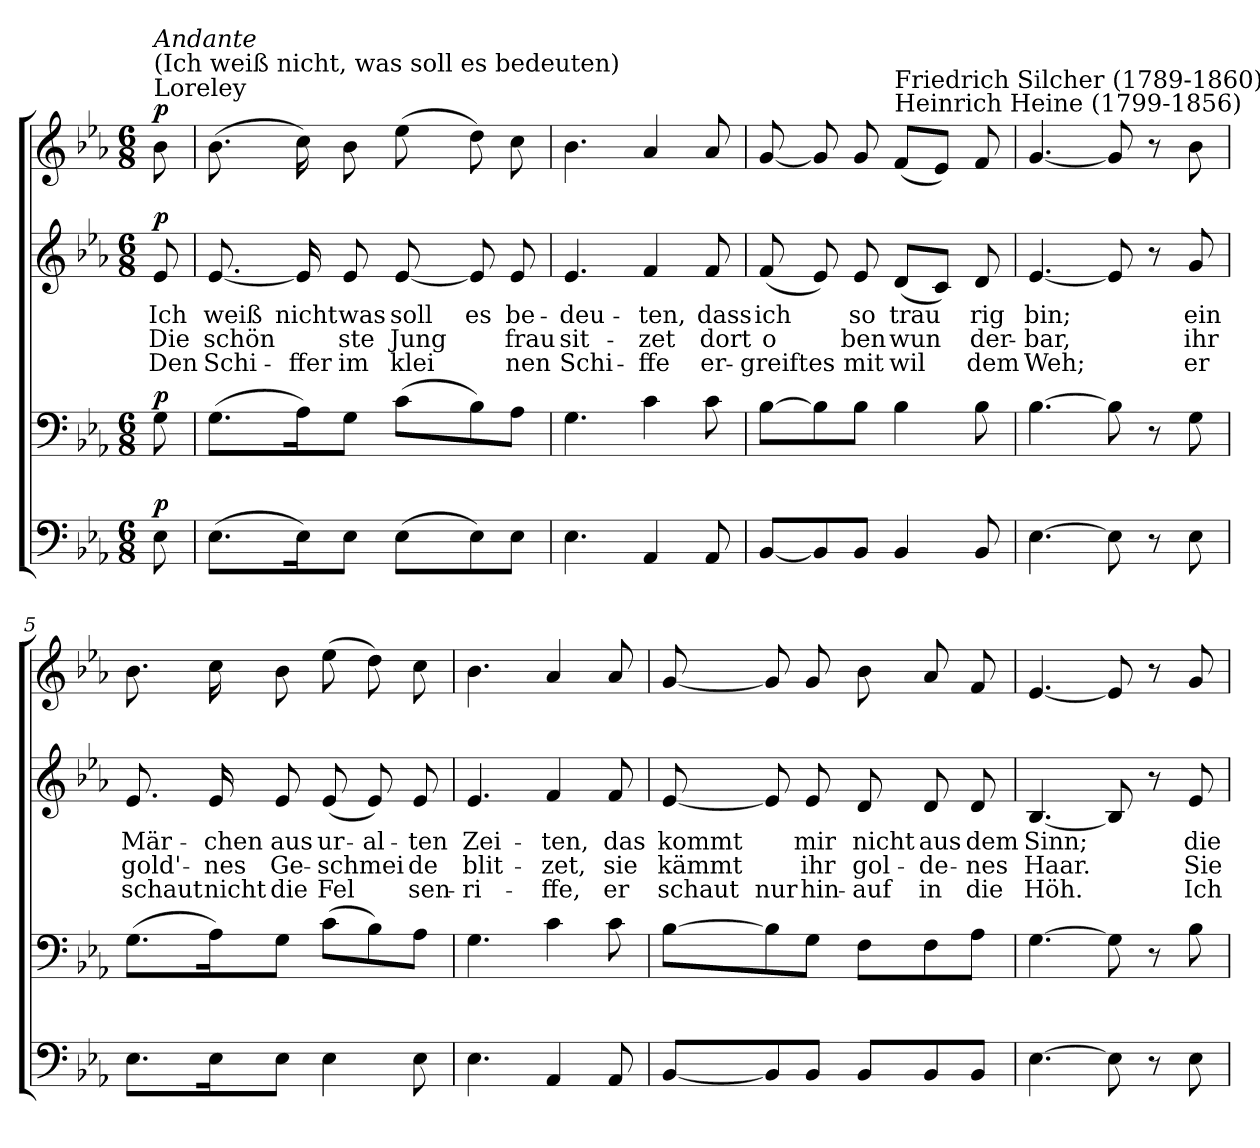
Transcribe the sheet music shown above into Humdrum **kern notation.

**kern	**dynam	**kern	**dynam	**kern	**text	**text	**text	**dynam	**kern	**dynam
*part4	*part4	*part3	*part3	*part2	*part2	*part2	*part2	*part2	*part1	*part1
*staff4	*staff4	*staff3	*staff3	*staff2	*staff2	*staff2	*staff2	*staff2	*staff1	*staff1
*clefF4	*	*clefF4	*	*clefG2	*	*	*	*	*clefG2	*
*k[b-e-a-]	*	*k[b-e-a-]	*	*k[b-e-a-]	*	*	*	*	*k[b-e-a-]	*
*E-:	*	*E-:	*	*E-:	*	*	*	*	*E-:	*
*M6/8	*	*M6/8	*	*M6/8	*	*	*	*	*M6/8	*
=	=	=	=	=	=	=	=	=	=	=
!	!	!	!	!	!	!	!	!	!LO:TX:a:t=Loreley	!
!	!	!	!	!	!	!	!	!	!LO:TX:a:t=(Ich weiß nicht, was soll es bedeuten)	!
!	!	!	!	!	!	!	!	!	!LO:TX:a:i:t=Andante	!
!	!LO:DY:a	!	!LO:DY:a	!	!LO:LY:b	!LO:LY:b	!LO:LY:b	!LO:DY:a	!	!LO:DY:a
8E-\	p	8G\	p	8e-/	Ich	Die	Den	p	8b-\	p
=1	=1	=1	=1	=1	=1	=1	=1	=1	=1	=1
!	!	!	!	!	!LO:LY:b	!LO:LY:b	!LO:LY:b	!	!	!
(>8.E-\L	.	(>8.G\L	.	[8.e-/	weiß	schön	Schi-	.	(>8.b-\	.
!	!	!	!	!	!LO:LY:b	!	!LO:LY:b	!	!	!
16E-\K)	.	16A-\K)	.	16e-/]	nicht	.	-ffer	.	16cc\)	.
!	!	!	!	!	!LO:LY:b	!LO:LY:b	!LO:LY:b	!	!	!
8E-\J	.	8G\J	.	8e-/	was	ste	im	.	8b-\	.
!	!	!	!	!	!LO:LY:b	!LO:LY:b	!LO:LY:b	!	!	!
(>8E-\L	.	(>8c\L	.	[8e-/	soll	Jung	klei	.	(>8ee-\	.
!	!	!	!	!	!LO:LY:b	!	!	!	!	!
8E-\)	.	8B-\)	.	8e-/]	es	.	.	.	8dd\)	.
!	!	!	!	!	!LO:LY:b	!LO:LY:b	!LO:LY:b	!	!	!
8E-\J	.	8A-\J	.	8e-/	be-	frau	nen	.	8cc\	.
=2	=2	=2	=2	=2	=2	=2	=2	=2	=2	=2
!	!	!	!	!	!LO:LY:b	!LO:LY:b	!LO:LY:b	!	!	!
4.E-\	.	4.G\	.	4.e-/	-deu-	sit-	Schi-	.	4.b-\	.
!	!	!	!	!	!LO:LY:b	!LO:LY:b	!LO:LY:b	!	!	!
4AA-/	.	4c\	.	4f/	-ten,	-zet	-ffe	.	4a-/	.
!	!	!	!	!	!LO:LY:b	!LO:LY:b	!LO:LY:b	!	!	!
8AA-/	.	8c\	.	8f/	dass	dort	er-	.	8a-/	.
=3	=3	=3	=3	=3	=3	=3	=3	=3	=3	=3
!	!	!	!	!	!LO:LY:b	!LO:LY:b	!LO:LY:b	!	!	!
[8BB-/L	.	[8B-\L	.	(<8f/	ich	o	-greift	.	[8g/	.
!	!	!	!	!	!	!	!LO:LY:b	!	!	!
8BB-/]	.	8B-\]	.	8e-/)	.	.	es	.	8g/]	.
!	!	!	!	!	!LO:LY:b	!LO:LY:b	!LO:LY:b	!	!	!
8BB-/J	.	8B-\J	.	8e-/	so	ben	mit	.	8g/	.
!	!	!	!	!	!	!	!	!	!LO:TX:a:t=Friedrich Silcher (1789-1860)\nHeinrich Heine (1799-1856)	!
!	!	!	!	!	!LO:LY:b	!LO:LY:b	!LO:LY:b	!	!	!
4BB-/	.	4B-\	.	(<8d/L	trau	wun	wil	.	(<8f/L	.
.	.	.	.	8c/J)	.	.	.	.	8e-/J)	.
!	!	!	!	!	!LO:LY:b	!LO:LY:b	!LO:LY:b	!	!	!
8BB-/	.	8B-\	.	8d/	rig	der-	dem	.	8f/	.
=4	=4	=4	=4	=4	=4	=4	=4	=4	=4	=4
!	!	!	!	!	!LO:LY:b	!LO:LY:b	!LO:LY:b	!	!	!
[4.E-\	.	[4.B-\	.	[4.e-/	bin;	-bar,	Weh;	.	[4.g/	.
8E-\]	.	8B-\]	.	8e-/]	.	.	.	.	8g/]	.
8r	.	8r	.	8r	.	.	.	.	8r	.
!	!	!	!	!	!LO:LY:b	!LO:LY:b	!LO:LY:b	!	!	!
8E-\	.	8G\	.	8g/	ein	ihr	er	.	8b-\	.
!!LO:LB:g=z
=5	=5	=5	=5	=5	=5	=5	=5	=5	=5	=5
!	!	!	!	!	!LO:LY:b	!LO:LY:b	!LO:LY:b	!	!	!
8.E-\L	.	(>8.G\L	.	8.e-/	Mär-	gold'-	schaut	.	8.b-\	.
!	!	!	!	!	!LO:LY:b	!LO:LY:b	!LO:LY:b	!	!	!
16E-\K	.	16A-\K)	.	16e-/	-chen	-nes	nicht	.	16cc\	.
!	!	!	!	!	!LO:LY:b	!LO:LY:b	!LO:LY:b	!	!	!
8E-\J	.	8G\J	.	8e-/	aus	Ge-	die	.	8b-\	.
!	!	!	!	!	!LO:LY:b	!LO:LY:b	!LO:LY:b	!	!	!
4E-\	.	(>8c\L	.	(<8e-/	ur-	-schmei	Fel	.	(>8ee-\	.
!	!	!	!	!	!LO:LY:b	!	!	!	!	!
.	.	8B-\)	.	8e-/)	-al-	.	.	.	8dd\)	.
!	!	!	!	!	!LO:LY:b	!LO:LY:b	!LO:LY:b	!	!	!
8E-\	.	8A-\J	.	8e-/	-ten	de	sen-	.	8cc\	.
=6	=6	=6	=6	=6	=6	=6	=6	=6	=6	=6
!	!	!	!	!	!LO:LY:b	!LO:LY:b	!LO:LY:b	!	!	!
4.E-\	.	4.G\	.	4.e-/	Zei-	blit-	-ri-	.	4.b-\	.
!	!	!	!	!	!LO:LY:b	!LO:LY:b	!LO:LY:b	!	!	!
4AA-/	.	4c\	.	4f/	-ten,	-zet,	-ffe,	.	4a-/	.
!	!	!	!	!	!LO:LY:b	!LO:LY:b	!LO:LY:b	!	!	!
8AA-/	.	8c\	.	8f/	das	sie	er	.	8a-/	.
=7	=7	=7	=7	=7	=7	=7	=7	=7	=7	=7
!	!	!	!	!	!LO:LY:b	!LO:LY:b	!LO:LY:b	!	!	!
[8BB-/L	.	[8B-\L	.	[8e-/	kommt	kämmt	schaut	.	[8g/	.
!	!	!	!	!	!	!	!LO:LY:b	!	!	!
8BB-/]	.	8B-\]	.	8e-/]	.	.	nur	.	8g/]	.
!	!	!	!	!	!LO:LY:b	!LO:LY:b	!LO:LY:b	!	!	!
8BB-/J	.	8G\J	.	8e-/	mir	ihr	hin-	.	8g/	.
!	!	!	!	!	!LO:LY:b	!LO:LY:b	!LO:LY:b	!	!	!
8BB-/L	.	8F\L	.	8d/	nicht	gol-	-auf	.	8b-\	.
!	!	!	!	!	!LO:LY:b	!LO:LY:b	!LO:LY:b	!	!	!
8BB-/	.	8F\	.	8d/	aus	-de-	in	.	8a-/	.
!	!	!	!	!	!LO:LY:b	!LO:LY:b	!LO:LY:b	!	!	!
8BB-/J	.	8A-\J	.	8d/	dem	-nes	die	.	8f/	.
=8	=8	=8	=8	=8	=8	=8	=8	=8	=8	=8
!	!	!	!	!	!LO:LY:b	!LO:LY:b	!LO:LY:b	!	!	!
[4.E-\	.	[4.G\	.	[4.B-/	Sinn;	Haar.	Höh.	.	[4.e-/	.
8E-\]	.	8G\]	.	8B-/]	.	.	.	.	8e-/]	.
8r	.	8r	.	8r	.	.	.	.	8r	.
!	!	!	!	!	!LO:LY:b	!LO:LY:b	!LO:LY:b	!	!	!
8E-\	.	8B-\	.	8e-/	die	Sie	Ich	.	8g/	.
=	=	=	=	=	=	=	=	=	=	=
*-	*-	*-	*-	*-	*-	*-	*-	*-	*-	*-
